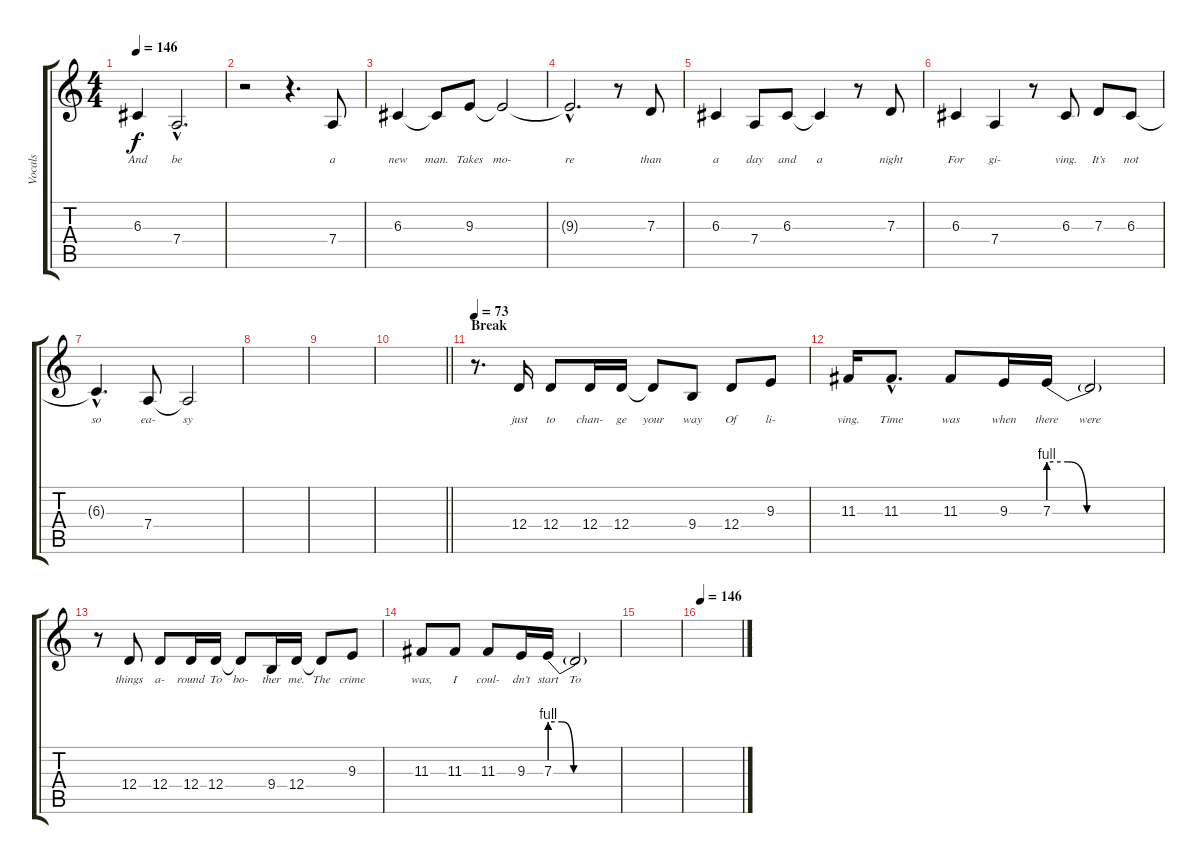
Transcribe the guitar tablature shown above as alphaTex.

\track ("Vocals" "Vocals") {instrument oboe}
\staff {score tabs}
\tuning (E4 B3 G3 D3 A2 E2) {hide}
\ts (4 4)
\tempo 146
\clef g2
\ks c
6.3{t}.4{lyrics (0 "And") lyrics (1 "") lyrics (2 "") lyrics (3 "") lyrics (4 "") dy f} 7.4{hac}.2{d lyrics (0 "be") lyrics (1 "") lyrics (2 "") lyrics (3 "") lyrics (4 "")} |
r.2 r.4{d} 7.4.8{lyrics (0 "a") lyrics (1 "") lyrics (2 "") lyrics (3 "") lyrics (4 "")} |
6.3.4{lyrics (0 "new") lyrics (1 "") lyrics (2 "") lyrics (3 "") lyrics (4 "")} 6.3{t}.8{lyrics (0 "man.") lyrics (1 "") lyrics (2 "") lyrics (3 "") lyrics (4 "")} 9.3.8{lyrics (0 "Takes") lyrics (1 "") lyrics (2 "") lyrics (3 "") lyrics (4 "")} 9.3{t}.2{lyrics (0 "mo-") lyrics (1 "") lyrics (2 "") lyrics (3 "") lyrics (4 "")} |
9.3{hac t}.2{d lyrics (0 "re") lyrics (1 "") lyrics (2 "") lyrics (3 "") lyrics (4 "")} r.8 7.3.8{lyrics (0 "than") lyrics (1 "") lyrics (2 "") lyrics (3 "") lyrics (4 "")} |
6.3.4{lyrics (0 "a") lyrics (1 "") lyrics (2 "") lyrics (3 "") lyrics (4 "")} 7.4.8{lyrics (0 "day") lyrics (1 "") lyrics (2 "") lyrics (3 "") lyrics (4 "")} 6.3.8{lyrics (0 "and") lyrics (1 "") lyrics (2 "") lyrics (3 "") lyrics (4 "")} 6.3{t}.4{lyrics (0 "a") lyrics (1 "") lyrics (2 "") lyrics (3 "") lyrics (4 "")} r.8 7.3.8{lyrics (0 "night") lyrics (1 "") lyrics (2 "") lyrics (3 "") lyrics (4 "")} |
6.3.4{lyrics (0 "For") lyrics (1 "") lyrics (2 "") lyrics (3 "") lyrics (4 "")} 7.4.4{lyrics (0 "gi-") lyrics (1 "") lyrics (2 "") lyrics (3 "") lyrics (4 "")} r.8 6.3.8{lyrics (0 "ving.") lyrics (1 "") lyrics (2 "") lyrics (3 "") lyrics (4 "")} 7.3.8{lyrics (0 "It’s") lyrics (1 "") lyrics (2 "") lyrics (3 "") lyrics (4 "")} 6.3.8{lyrics (0 "not") lyrics (1 "") lyrics (2 "") lyrics (3 "") lyrics (4 "")} |
6.3{hac t}.4{d lyrics (0 "so") lyrics (1 "") lyrics (2 "") lyrics (3 "") lyrics (4 "")} 7.4.8{lyrics (0 "ea-") lyrics (1 "") lyrics (2 "") lyrics (3 "") lyrics (4 "")} 7.4{t}.2{lyrics (0 "sy") lyrics (1 "") lyrics (2 "") lyrics (3 "") lyrics (4 "")} |
|
|
\barLineRight lightlight
|
\section ("" "Break")
\tempo 73
r.8{d} 12.4.16{lyrics (0 "just") lyrics (1 "") lyrics (2 "") lyrics (3 "") lyrics (4 "")} 12.4.8{lyrics (0 "to") lyrics (1 "") lyrics (2 "") lyrics (3 "") lyrics (4 "")} 12.4.16{lyrics (0 "chan-") lyrics (1 "") lyrics (2 "") lyrics (3 "") lyrics (4 "")} 12.4.16{lyrics (0 "ge") lyrics (1 "") lyrics (2 "") lyrics (3 "") lyrics (4 "")} 12.4{t}.8{lyrics (0 "your") lyrics (1 "") lyrics (2 "") lyrics (3 "") lyrics (4 "")} 9.4.8{lyrics (0 "way") lyrics (1 "") lyrics (2 "") lyrics (3 "") lyrics (4 "")} 12.4.8{lyrics (0 "Of") lyrics (1 "") lyrics (2 "") lyrics (3 "") lyrics (4 "")} 9.3.8{lyrics (0 "li-") lyrics (1 "") lyrics (2 "") lyrics (3 "") lyrics (4 "")} |
11.3.16{lyrics (0 "ving.") lyrics (1 "") lyrics (2 "") lyrics (3 "") lyrics (4 "")} 11.3{hac}.8{d lyrics (0 "Time") lyrics (1 "") lyrics (2 "") lyrics (3 "") lyrics (4 "")} 11.3.8{lyrics (0 "was") lyrics (1 "") lyrics (2 "") lyrics (3 "") lyrics (4 "")} 9.3.16{lyrics (0 "when") lyrics (1 "") lyrics (2 "") lyrics (3 "") lyrics (4 "")} 7.3{be (custom 0 4 10 4 20 0 40 0 60 0)}.16{lyrics (0 "there") lyrics (1 "") lyrics (2 "") lyrics (3 "") lyrics (4 "")} 7.3{t}.2{lyrics (0 "were") lyrics (1 "") lyrics (2 "") lyrics (3 "") lyrics (4 "")} |
r.8 12.4.8{lyrics (0 "things") lyrics (1 "") lyrics (2 "") lyrics (3 "") lyrics (4 "")} 12.4.8{lyrics (0 "a-") lyrics (1 "") lyrics (2 "") lyrics (3 "") lyrics (4 "")} 12.4.16{lyrics (0 "round") lyrics (1 "") lyrics (2 "") lyrics (3 "") lyrics (4 "")} 12.4.16{lyrics (0 "To") lyrics (1 "") lyrics (2 "") lyrics (3 "") lyrics (4 "")} 12.4{t}.8{lyrics (0 "bo-") lyrics (1 "") lyrics (2 "") lyrics (3 "") lyrics (4 "")} 9.4.16{lyrics (0 "ther") lyrics (1 "") lyrics (2 "") lyrics (3 "") lyrics (4 "")} 12.4.16{lyrics (0 "me.") lyrics (1 "") lyrics (2 "") lyrics (3 "") lyrics (4 "")} 12.4{t}.8{lyrics (0 "The") lyrics (1 "") lyrics (2 "") lyrics (3 "") lyrics (4 "")} 9.3.8{lyrics (0 "crime") lyrics (1 "") lyrics (2 "") lyrics (3 "") lyrics (4 "")} |
11.3.8{lyrics (0 "was,") lyrics (1 "") lyrics (2 "") lyrics (3 "") lyrics (4 "")} 11.3.8{lyrics (0 "I") lyrics (1 "") lyrics (2 "") lyrics (3 "") lyrics (4 "")} 11.3.8{lyrics (0 "coul-") lyrics (1 "") lyrics (2 "") lyrics (3 "") lyrics (4 "")} 9.3.16{lyrics (0 "dn’t") lyrics (1 "") lyrics (2 "") lyrics (3 "") lyrics (4 "")} 7.3{be (custom 0 4 10 4 20 0 40 0 60 0)}.16{lyrics (0 "start") lyrics (1 "") lyrics (2 "") lyrics (3 "") lyrics (4 "")} 7.3{t}.2{lyrics (0 "To") lyrics (1 "") lyrics (2 "") lyrics (3 "") lyrics (4 "")} |
|
\tempo 146
